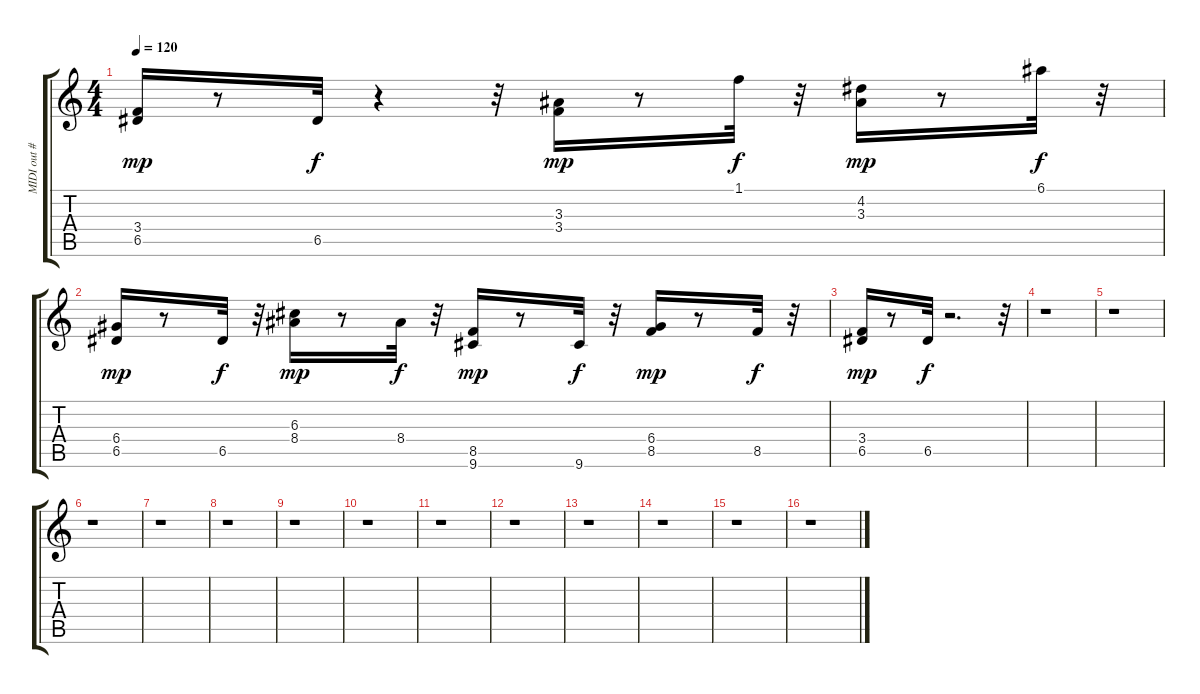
\track ("MIDI out #4" "MIDI out #") {instrument contrabass}
\staff {score tabs}
\tuning (E4 B3 G3 D3 A2 E2) {hide}
\ts (4 4)
\tempo 120
\clef g2
\ks c
(3.4 6.5).16{dy mp} r.8 6.5.32{dy f} r.4 r.32 (3.3 3.4).16{dy mp} r.8 1.1.32{dy f} r.32 (4.2 3.3).16{dy mp} r.8 6.1.32{dy f} r.32 |
(6.4 6.5).16{dy mp} r.8 6.5.32{dy f} r.32 (6.3 8.4).16{dy mp} r.8 8.4.32{dy f} r.32 (8.5 9.6).16{dy mp} r.8 9.6.32{dy f} r.32 (6.4 8.5).16{dy mp} r.8 8.5.32{dy f} r.32 |
(3.4 6.5).16{dy mp} r.8 6.5.32{dy f} r.2{d} r.32 |
r.1 |
r.1 |
r.1 |
r.1 |
r.1 |
r.1 |
r.1 |
r.1 |
r.1 |
r.1 |
r.1 |
r.1 |
r.1
